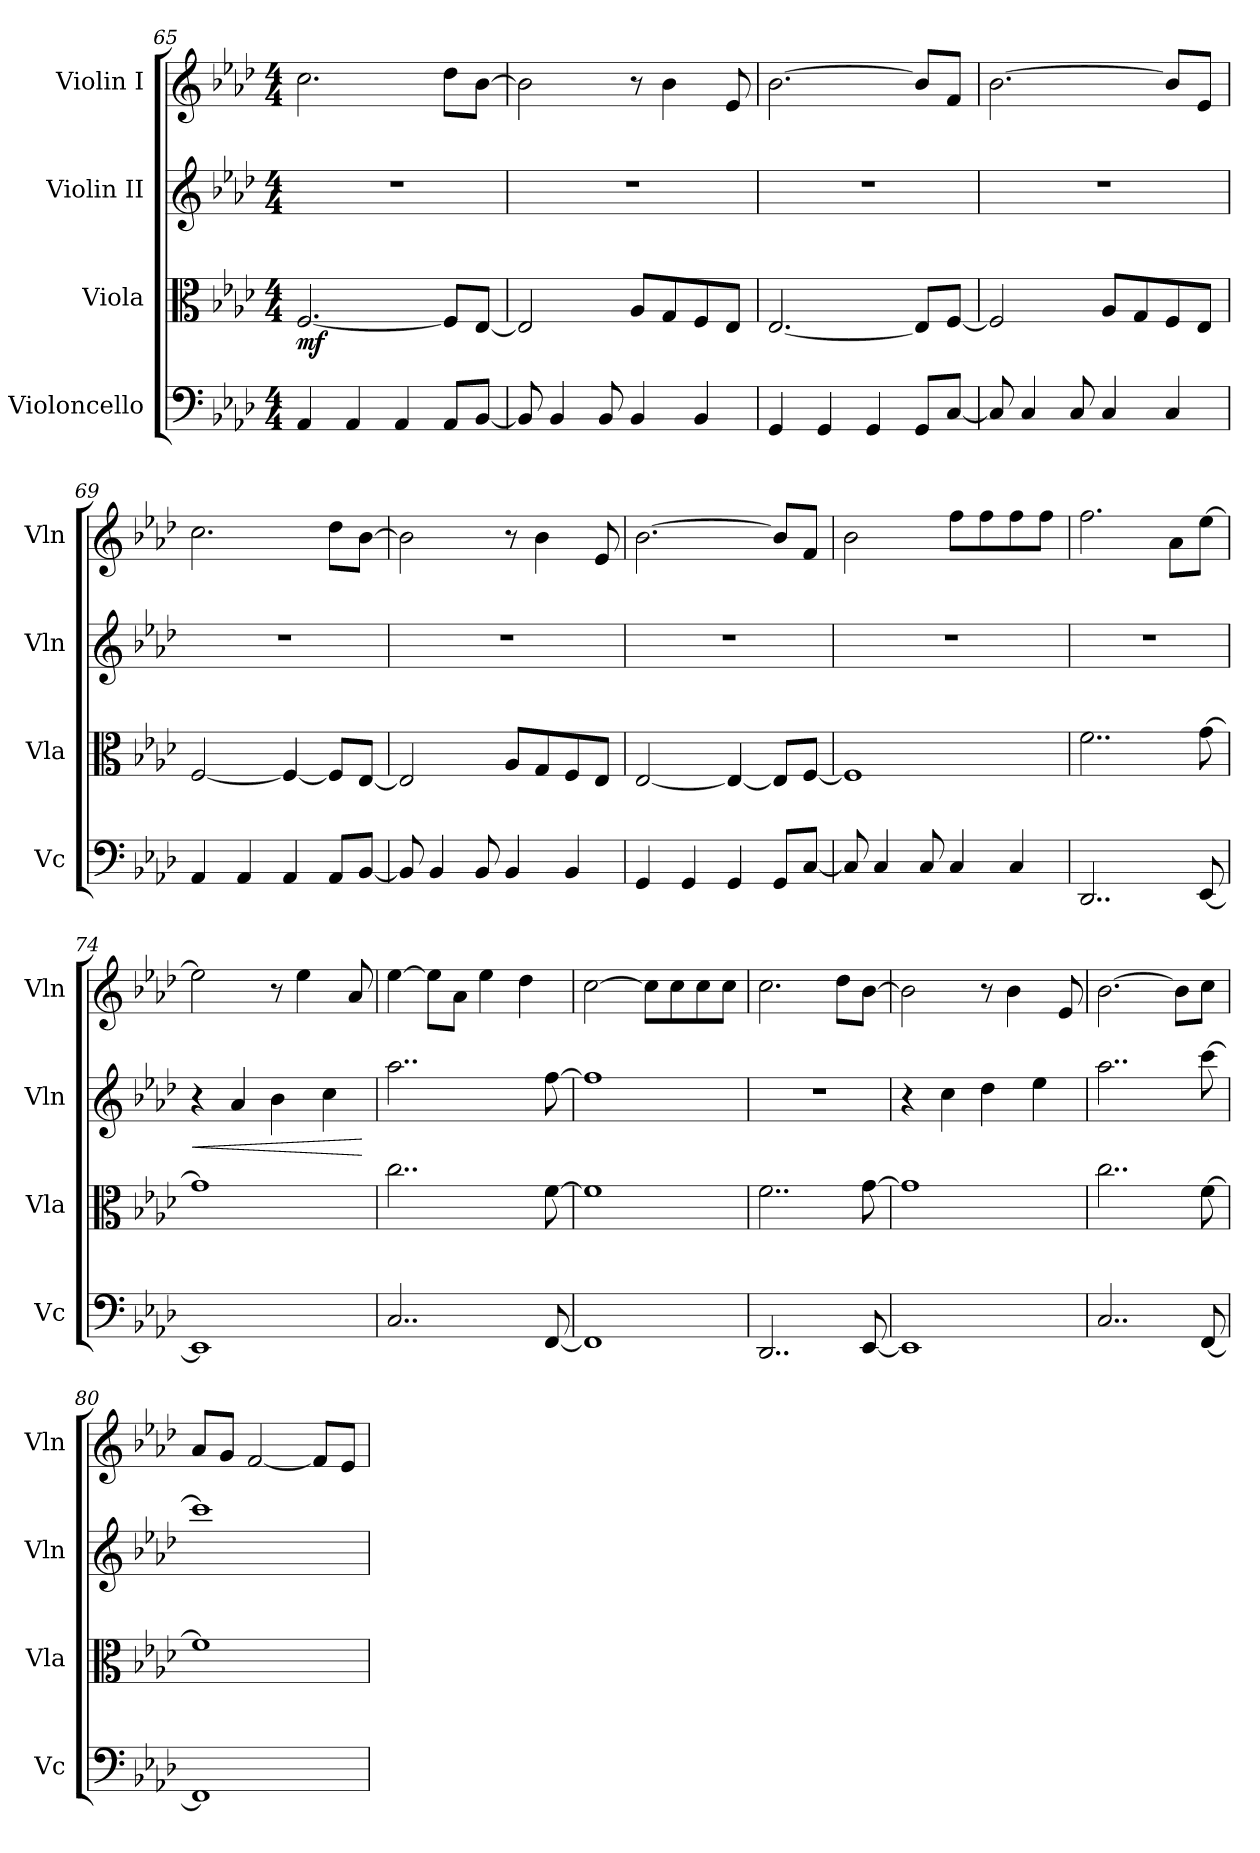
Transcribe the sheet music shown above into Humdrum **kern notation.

**kern	**kern	**dynam	**kern	**dynam	**kern
*part4	*part3	*part3	*part2	*part2	*part1
*staff4	*staff3	*staff3	*staff2	*staff2	*staff1
*I"Violoncello	*I"Viola	*	*I"Violin II	*	*I"Violin I
*I'Vc	*I'Vla	*	*I'Vln	*	*I'Vln
*clefF4	*clefC3	*	*clefG2	*	*clefG2
*k[b-e-a-d-]	*k[b-e-a-d-]	*	*k[b-e-a-d-]	*	*k[b-e-a-d-]
*M4/4	*M4/4	*	*M4/4	*	*M4/4
=65	=65	=65	=65	=65	=65
!	!	!LO:DY:b	!	!	!
4AA-/	[2.F/	mf	1r	.	2.cc\
4AA-/	.	.	.	.	.
4AA-/	.	.	.	.	.
8AA-/L	8F/L]	.	.	.	8dd-\L
[8BB-/J	[8E-/J	.	.	.	[8b-\J
=66	=66	=66	=66	=66	=66
8BB-/]	2E-/]	.	1r	.	2b-\]
4BB-/	.	.	.	.	.
8BB-/	.	.	.	.	.
4BB-/	8A-/L	.	.	.	8r
.	8G/	.	.	.	4b-\
4BB-/	8F/	.	.	.	.
.	8E-/J	.	.	.	8e-/
=67	=67	=67	=67	=67	=67
4GG/	[2.E-/	.	1r	.	[2.b-\
4GG/	.	.	.	.	.
4GG/	.	.	.	.	.
8GG/L	8E-/L]	.	.	.	8b-/L]
[8C/J	[8F/J	.	.	.	8f/J
!!LO:PB:g=z
=68	=68	=68	=68	=68	=68
8C/]	2F/]	.	1r	.	[2.b-\
4C/	.	.	.	.	.
8C/	.	.	.	.	.
4C/	8A-/L	.	.	.	.
.	8G/	.	.	.	.
4C/	8F/	.	.	.	8b-/L]
.	8E-/J	.	.	.	8e-/J
=69	=69	=69	=69	=69	=69
4AA-/	[2F/	.	1r	.	2.cc\
4AA-/	.	.	.	.	.
4AA-/	4F/_	.	.	.	.
8AA-/L	8F/L]	.	.	.	8dd-\L
[8BB-/J	[8E-/J	.	.	.	[8b-\J
=70	=70	=70	=70	=70	=70
8BB-/]	2E-/]	.	1r	.	2b-\]
4BB-/	.	.	.	.	.
8BB-/	.	.	.	.	.
4BB-/	8A-/L	.	.	.	8r
.	8G/	.	.	.	4b-\
4BB-/	8F/	.	.	.	.
.	8E-/J	.	.	.	8e-/
=71	=71	=71	=71	=71	=71
4GG/	[2E-/	.	1r	.	[2.b-\
4GG/	.	.	.	.	.
4GG/	4E-/_	.	.	.	.
8GG/L	8E-/L]	.	.	.	8b-/L]
[8C/J	[8F/J	.	.	.	8f/J
=72	=72	=72	=72	=72	=72
8C/]	1F]	.	1r	.	2b-\
4C/	.	.	.	.	.
8C/	.	.	.	.	.
4C/	.	.	.	.	8ff\L
.	.	.	.	.	8ff\
4C/	.	.	.	.	8ff\
.	.	.	.	.	8ff\J
=73	=73	=73	=73	=73	=73
2..DD-/	2..f\	.	1r	.	2.ff\
.	.	.	.	.	8a-\L
[8EE-/	[8g\	.	.	.	[8ee-\J
!!LO:LB:g=z
=74	=74	=74	=74	=74	=74
!	!	!	!	!LO:HP:b	!
1EE-]	1g]	.	4r	<	2ee-\]
.	.	.	4a-/	.	.
.	.	.	4b-\	.	8r
.	.	.	.	.	4ee-\
.	.	.	4cc\	.	.
.	.	.	.	.	8a-/
.	.	.	.	[	.
=75	=75	=75	=75	=75	=75
2..C/	2..cc\	.	2..aa-\	.	[4ee-\
.	.	.	.	.	8ee-\L]
.	.	.	.	.	8a-\J
.	.	.	.	.	4ee-\
.	.	.	.	.	4dd-\
[8FF/	[8f\	.	[8ff\	.	.
=76	=76	=76	=76	=76	=76
1FF]	1f]	.	1ff]	.	[2cc\
.	.	.	.	.	8cc\L]
.	.	.	.	.	8cc\
.	.	.	.	.	8cc\
.	.	.	.	.	8cc\J
=77	=77	=77	=77	=77	=77
2..DD-/	2..f\	.	1r	.	2.cc\
.	.	.	.	.	8dd-\L
[8EE-/	[8g\	.	.	.	[8b-\J
=78	=78	=78	=78	=78	=78
1EE-]	1g]	.	4r	.	2b-\]
.	.	.	4cc\	.	.
.	.	.	4dd-\	.	8r
.	.	.	.	.	4b-\
.	.	.	4ee-\	.	.
.	.	.	.	.	8e-/
=79	=79	=79	=79	=79	=79
2..C/	2..cc\	.	2..aa-\	.	[2.b-\
.	.	.	.	.	8b-\L]
[8FF/	[8f\	.	[8ccc\	.	8cc\J
=80	=80	=80	=80	=80	=80
1FF]	1f]	.	1ccc]	.	8a-/L
.	.	.	.	.	8g/J
.	.	.	.	.	[2f/
.	.	.	.	.	8f/L]
.	.	.	.	.	8e-/J
=	=	=	=	=	=
*-	*-	*-	*-	*-	*-
